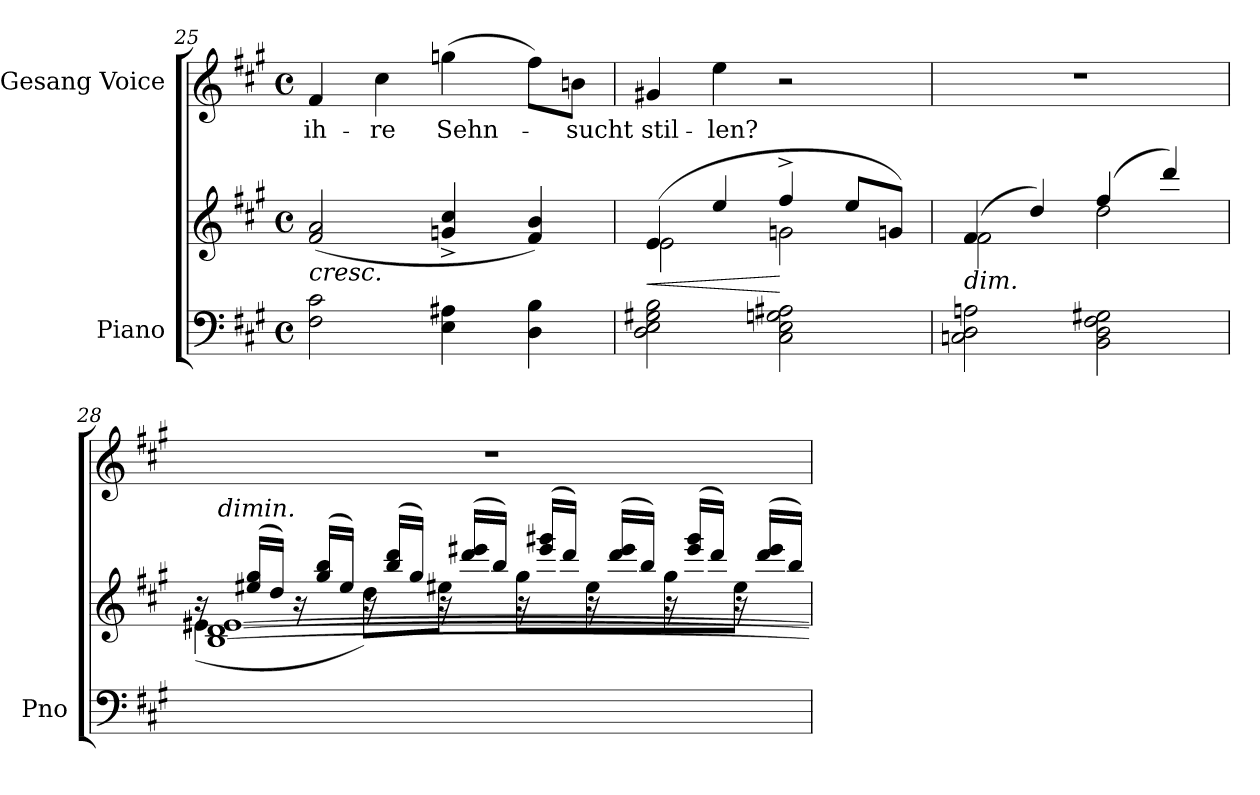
**kern	**kern	**dynam	**kern	**text
*part2	*part2	*part2	*part1	*part1
*staff3	*staff2	*staff2/3	*staff1	*staff1
*I"Piano	*	*	*I"Gesang Voice	*
*I'Pno	*	*	*	*
*clefF4	*clefG2	*	*clefG2	*
*k[f#c#g#]	*k[f#c#g#]	*	*k[f#c#g#]	*
*M4/4	*M4/4	*	*M4/4	*
*met(c)	*met(c)	*	*met(c)	*
=25	=25	=25	=25	=25
!	!	!LO:HP:b	!	!
*	*	*	*^	*
2F#\ 2c#\	(2f#/ 2a/	<	4f#/	2ryy	ih-
.	.	.	4cc#\	.	-re
4E\ 4A#X\	4gn/^> 4cc#/^>	.	(4ggn\	8ryy	Sehn-
.	.	.	.	8ryy	.
4D\ 4B\	4f#/ 4b/)	.	8ff#\L)	4ryy	.
.	.	.	8bn\J	.	-sucht
*	*	*	*v	*v	*
=26	=26	=26	=26	=26
!	!LO:TX:i:t=espr. molto	!	!	!
!	!	!LO:HP:b	!	!
*	*^	*	*	*
2D\ 2E\ 2G#X\ 2B\	(4e/	2e\	<	4g#X/	stil-
.	4ee/	.	.	4ee\	-len?
2C#\ 2E\ 2Gn\ 2A#X\	4ff#^/	2gn\	[	2r	.
.	8ee/L	.	.	.	.
.	8gn/J)	.	.	.	.
*	*v	*v	*	*	*
.	.	[	.	.
=27	=27	=27	=27	=27
*	*^	*	*	*
!	!LO:TX:b:i:t=dim.	!	!	!	!
2Cn\ 2D\ 2An\	(4f#/	2f#\	.	1r	.
.	4dd/)	.	.	.	.
2BB\ 2D\ 2F#\ 2G#X\	(4ff#/	2dd\	.	.	.
.	4ddd/)	.	.	.	.
*	*v	*v	*	*	*
=28	=28	=28	=28	=28
*	*Xtuplet	*	*	*
*	*^	*	*	*
*	*	*^	*	*	*
1ryy	24r	(4e#X\	[1B [1d [<1e#	.	1r	.
!	!LO:TX:a:i:t=dimin.	!	!	!	!	!
.	(24ee#X/ 24gg#/LL	.	.	.	.	.
.	24dd/JJ)	.	.	.	.	.
.	24r	.	.	.	.	.
.	(24gg#/ 24bb/LL	.	.	.	.	.
.	24ee#/JJ)	.	.	.	.	.
.	24r	8dd\L)	.	.	.	.
.	(24bb/ 24ddd/LL	.	.	.	.	.
.	24gg#/JJ)	.	.	.	.	.
.	24r	8ee#X\J	.	.	.	.
.	(24ddd/ 24eee#X/LL	.	.	.	.	.
.	24bb/JJ)	.	.	.	.	.
.	24r	8gg#\L	.	.	.	.
.	(24eee#/ 24ggg#X/LL	.	.	.	.	.
.	24ddd/JJ)	.	.	.	.	.
.	24r	8ee#\	.	.	.	.
.	(24ddd/ 24eee#/LL	.	.	.	.	.
.	24bb/JJ)	.	.	.	.	.
.	24r	8gg#\	.	.	.	.
.	(24eee#/ 24ggg#/LL	.	.	.	.	.
.	24ddd/JJ)	.	.	.	.	.
.	24r	8ee#\J	.	.	.	.
.	(24ddd/ 24eee#/LL	.	.	.	.	.
.	24bb/JJ)	.	.	.	.	.
*	*v	*v	*v	*	*	*
=	=	=	=	=
*-	*-	*-	*-	*-
